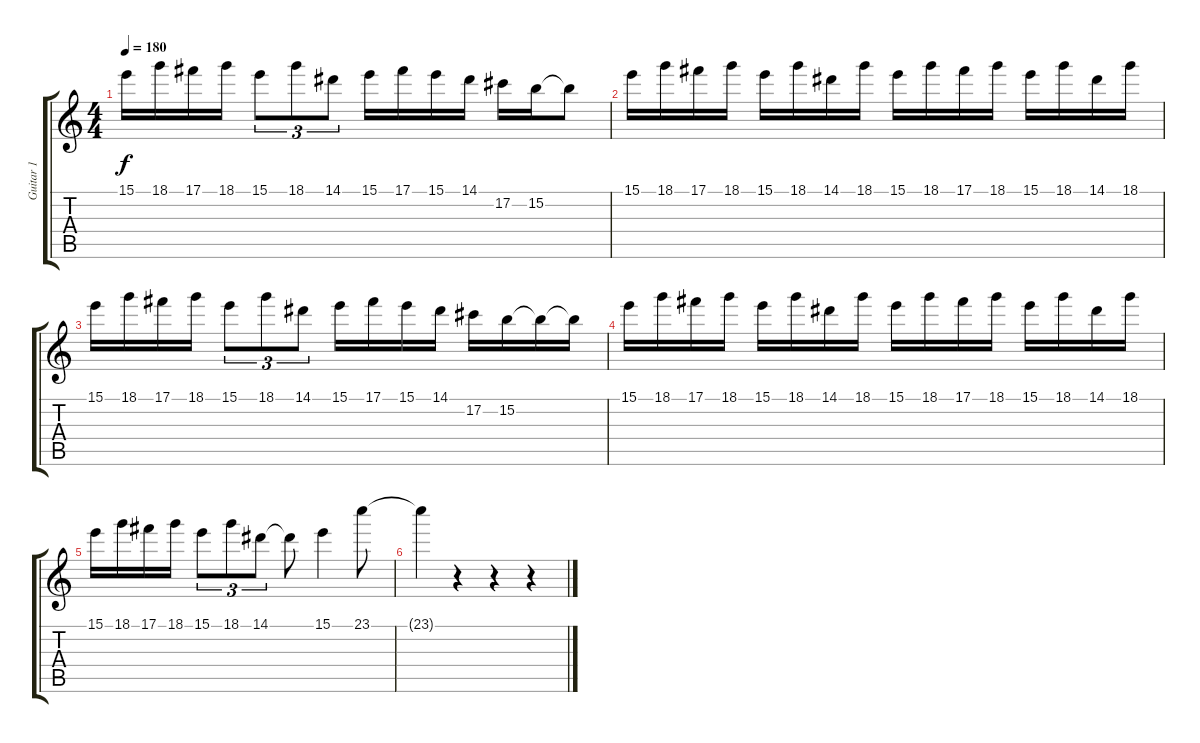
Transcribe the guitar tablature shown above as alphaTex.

\track ("Guitar 1" "Guitar 1") {instrument distortionguitar}
\staff {score tabs}
\tuning (Db4 Ab3 E3 B2 Gb2 B1) {hide}
\ts (4 4)
\tempo 180
\clef g2
\ks c
15.1.16{dy f} 18.1.16 17.1.16 18.1.16 15.1.8{tu (3 2)} 18.1.8{tu (3 2)} 14.1.8{tu (3 2)} 15.1.16 17.1.16 15.1.16 14.1.16 17.2.16 15.2.16 15.2{t}.8 |
15.1.16 18.1.16 17.1.16 18.1.16 15.1.16 18.1.16 14.1.16 18.1.16 15.1.16 18.1.16 17.1.16 18.1.16 15.1.16 18.1.16 14.1.16 18.1.16 |
15.1.16 18.1.16 17.1.16 18.1.16 15.1.8{tu (3 2)} 18.1.8{tu (3 2)} 14.1.8{tu (3 2)} 15.1.16 17.1.16 15.1.16 14.1.16 17.2.16 15.2.16 15.2{t}.16 15.2{t}.16 |
15.1.16 18.1.16 17.1.16 18.1.16 15.1.16 18.1.16 14.1.16 18.1.16 15.1.16 18.1.16 17.1.16 18.1.16 15.1.16 18.1.16 14.1.16 18.1.16 |
15.1.16 18.1.16 17.1.16 18.1.16 15.1.8{tu (3 2)} 18.1.8{tu (3 2)} 14.1.8{tu (3 2)} 14.1{t}.8 15.1.4 23.1.8 |
23.1{t}.4 r.4 r.4 r.4
